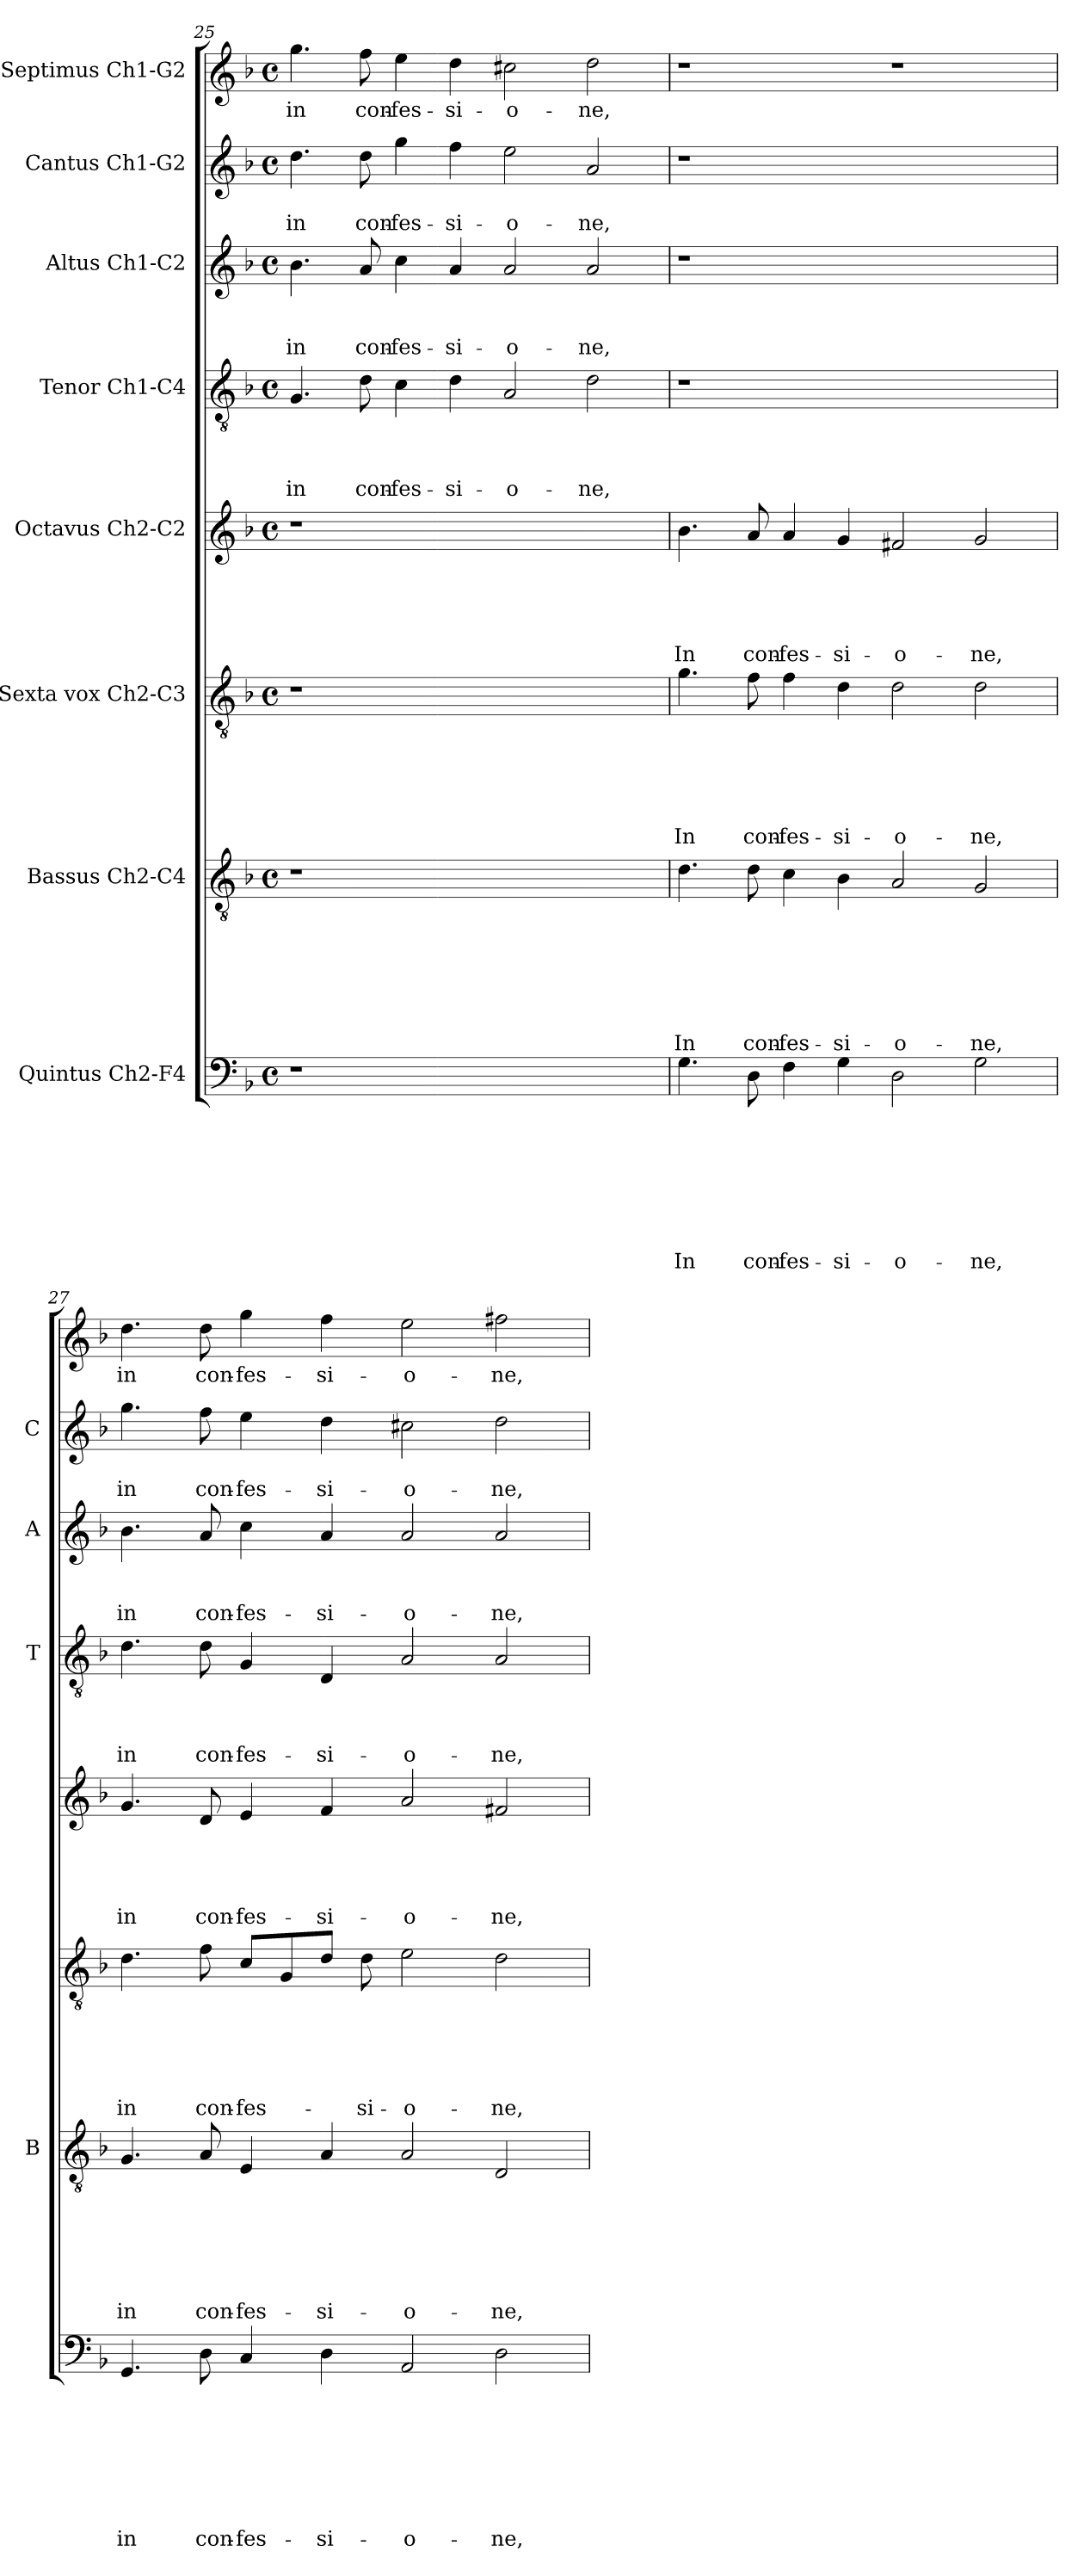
**kern	**text	**text	**text	**text	**text	**text	**text	**text	**kern	**text	**text	**text	**text	**text	**text	**text	**kern	**text	**text	**text	**text	**text	**text	**kern	**text	**text	**text	**text	**text	**kern	**text	**text	**text	**text	**kern	**text	**text	**text	**kern	**text	**text	**kern	**text
*part8	*part8	*part8	*part8	*part8	*part8	*part8	*part8	*part8	*part7	*part7	*part7	*part7	*part7	*part7	*part7	*part7	*part6	*part6	*part6	*part6	*part6	*part6	*part6	*part5	*part5	*part5	*part5	*part5	*part5	*part4	*part4	*part4	*part4	*part4	*part3	*part3	*part3	*part3	*part2	*part2	*part2	*part1	*part1
*staff8	*staff8	*staff8	*staff8	*staff8	*staff8	*staff8	*staff8	*staff8	*staff7	*staff7	*staff7	*staff7	*staff7	*staff7	*staff7	*staff7	*staff6	*staff6	*staff6	*staff6	*staff6	*staff6	*staff6	*staff5	*staff5	*staff5	*staff5	*staff5	*staff5	*staff4	*staff4	*staff4	*staff4	*staff4	*staff3	*staff3	*staff3	*staff3	*staff2	*staff2	*staff2	*staff1	*staff1
*I"Quintus Ch2-F4	*	*	*	*	*	*	*	*	*I"Bassus Ch2-C4	*	*	*	*	*	*	*	*I"Sexta vox  Ch2-C3	*	*	*	*	*	*	*I"Octavus Ch2-C2	*	*	*	*	*	*I"Tenor Ch1-C4	*	*	*	*	*I"Altus Ch1-C2	*	*	*	*I"Cantus Ch1-G2	*	*	*I"Septimus Ch1-G2	*
*	*	*	*	*	*	*	*	*	*I'B	*	*	*	*	*	*	*	*	*	*	*	*	*	*	*	*	*	*	*	*	*I'T	*	*	*	*	*I'A	*	*	*	*I'C	*	*	*	*
*clefF4	*	*	*	*	*	*	*	*	*clefGv2	*	*	*	*	*	*	*	*clefGv2	*	*	*	*	*	*	*clefG2	*	*	*	*	*	*clefGv2	*	*	*	*	*clefG2	*	*	*	*clefG2	*	*	*clefG2	*
*k[b-]	*	*	*	*	*	*	*	*	*k[b-]	*	*	*	*	*	*	*	*k[b-]	*	*	*	*	*	*	*k[b-]	*	*	*	*	*	*k[b-]	*	*	*	*	*k[b-]	*	*	*	*k[b-]	*	*	*k[b-]	*
*F:	*	*	*	*	*	*	*	*	*F:	*	*	*	*	*	*	*	*F:	*	*	*	*	*	*	*F:	*	*	*	*	*	*F:	*	*	*	*	*F:	*	*	*	*F:	*	*	*F:	*
*M4/4	*	*	*	*	*	*	*	*	*M4/4	*	*	*	*	*	*	*	*M4/4	*	*	*	*	*	*	*M4/4	*	*	*	*	*	*M4/4	*	*	*	*	*M4/4	*	*	*	*M4/4	*	*	*M4/4	*
*met(c)	*	*	*	*	*	*	*	*	*met(c)	*	*	*	*	*	*	*	*met(c)	*	*	*	*	*	*	*met(c)	*	*	*	*	*	*met(c)	*	*	*	*	*met(c)	*	*	*	*met(c)	*	*	*met(c)	*
=25	=25	=25	=25	=25	=25	=25	=25	=25	=25	=25	=25	=25	=25	=25	=25	=25	=25	=25	=25	=25	=25	=25	=25	=25	=25	=25	=25	=25	=25	=25	=25	=25	=25	=25	=25	=25	=25	=25	=25	=25	=25	=25	=25
!	!	!	!	!	!	!	!	!	!	!	!	!	!	!	!	!	!	!	!	!	!	!	!	!	!	!	!	!	!	!	!	!	!	!LO:LY:b	!	!	!	!LO:LY:b	!	!	!LO:LY:b	!	!LO:LY:b
1r	.	.	.	.	.	.	.	.	1r	.	.	.	.	.	.	.	1r	.	.	.	.	.	.	1r	.	.	.	.	.	4.G/	.	.	.	in	4.b-\	.	.	in	4.dd\	.	in	4.gg\	in
!	!	!	!	!	!	!	!	!	!	!	!	!	!	!	!	!	!	!	!	!	!	!	!	!	!	!	!	!	!	!	!	!	!	!LO:LY:b	!	!	!	!LO:LY:b	!	!	!LO:LY:b	!	!LO:LY:b
.	.	.	.	.	.	.	.	.	.	.	.	.	.	.	.	.	.	.	.	.	.	.	.	.	.	.	.	.	.	8d\	.	.	.	con-	8a/	.	.	con-	8dd\	.	con-	8ff\	con-
!	!	!	!	!	!	!	!	!	!	!	!	!	!	!	!	!	!	!	!	!	!	!	!	!	!	!	!	!	!	!	!	!	!	!LO:LY:b	!	!	!	!LO:LY:b	!	!	!LO:LY:b	!	!LO:LY:b
.	.	.	.	.	.	.	.	.	.	.	.	.	.	.	.	.	.	.	.	.	.	.	.	.	.	.	.	.	.	4c\	.	.	.	-fes-	4cc\	.	.	-fes-	4gg\	.	-fes-	4ee\	-fes-
!	!	!	!	!	!	!	!	!	!	!	!	!	!	!	!	!	!	!	!	!	!	!	!	!	!	!	!	!	!	!	!	!	!	!LO:LY:b	!	!	!	!LO:LY:b	!	!	!LO:LY:b	!	!LO:LY:b
.	.	.	.	.	.	.	.	.	.	.	.	.	.	.	.	.	.	.	.	.	.	.	.	.	.	.	.	.	.	4d\	.	.	.	-si-	4a/	.	.	-si-	4ff\	.	-si-	4dd\	-si-
!	!	!	!	!	!	!	!	!	!	!	!	!	!	!	!	!	!	!	!	!	!	!	!	!	!	!	!	!	!	!	!	!	!	!LO:LY:b	!	!	!	!LO:LY:b	!	!	!LO:LY:b	!	!LO:LY:b
1ryy	.	.	.	.	.	.	.	.	1ryy	.	.	.	.	.	.	.	1ryy	.	.	.	.	.	.	1ryy	.	.	.	.	.	2A/	.	.	.	-o-	2a/	.	.	-o-	2ee\	.	-o-	2cc#X\	-o-
!	!	!	!	!	!	!	!	!	!	!	!	!	!	!	!	!	!	!	!	!	!	!	!	!	!	!	!	!	!	!	!	!	!	!LO:LY:b	!	!	!	!LO:LY:b	!	!	!LO:LY:b	!	!LO:LY:b
.	.	.	.	.	.	.	.	.	.	.	.	.	.	.	.	.	.	.	.	.	.	.	.	.	.	.	.	.	.	2d\	.	.	.	-ne,	2a/	.	.	-ne,	2a/	.	-ne,	2dd\	-ne,
!!LO:PB:g=z
=26	=26	=26	=26	=26	=26	=26	=26	=26	=26	=26	=26	=26	=26	=26	=26	=26	=26	=26	=26	=26	=26	=26	=26	=26	=26	=26	=26	=26	=26	=26	=26	=26	=26	=26	=26	=26	=26	=26	=26	=26	=26	=26	=26
!	!	!	!	!	!	!	!	!LO:LY:b	!	!	!	!	!	!	!	!LO:LY:b	!	!	!	!	!	!	!LO:LY:b	!	!	!	!	!	!LO:LY:b	!	!	!	!	!	!	!	!	!	!	!	!	!	!
4.G\	.	.	.	.	.	.	.	In	4.d\	.	.	.	.	.	.	In	4.g\	.	.	.	.	.	In	4.b-\	.	.	.	.	In	1r	.	.	.	.	1r	.	.	.	1r	.	.	1r	.
!	!	!	!	!	!	!	!	!LO:LY:b	!	!	!	!	!	!	!	!LO:LY:b	!	!	!	!	!	!	!LO:LY:b	!	!	!	!	!	!LO:LY:b	!	!	!	!	!	!	!	!	!	!	!	!	!	!
8D\	.	.	.	.	.	.	.	con-	8d\	.	.	.	.	.	.	con-	8f\	.	.	.	.	.	con-	8a/	.	.	.	.	con-	.	.	.	.	.	.	.	.	.	.	.	.	.	.
!	!	!	!	!	!	!	!	!LO:LY:b	!	!	!	!	!	!	!	!LO:LY:b	!	!	!	!	!	!	!LO:LY:b	!	!	!	!	!	!LO:LY:b	!	!	!	!	!	!	!	!	!	!	!	!	!	!
4F\	.	.	.	.	.	.	.	-fes-	4c\	.	.	.	.	.	.	-fes-	4f\	.	.	.	.	.	-fes-	4a/	.	.	.	.	-fes-	.	.	.	.	.	.	.	.	.	.	.	.	.	.
!	!	!	!	!	!	!	!	!LO:LY:b	!	!	!	!	!	!	!	!LO:LY:b	!	!	!	!	!	!	!LO:LY:b	!	!	!	!	!	!LO:LY:b	!	!	!	!	!	!	!	!	!	!	!	!	!	!
4G\	.	.	.	.	.	.	.	-si-	4B-\	.	.	.	.	.	.	-si-	4d\	.	.	.	.	.	-si-	4g/	.	.	.	.	-si-	.	.	.	.	.	.	.	.	.	.	.	.	.	.
!	!	!	!	!	!	!	!	!LO:LY:b	!	!	!	!	!	!	!	!LO:LY:b	!	!	!	!	!	!	!LO:LY:b	!	!	!	!	!	!LO:LY:b	!	!	!	!	!	!	!	!	!	!	!	!	!	!
2D\	.	.	.	.	.	.	.	-o-	2A/	.	.	.	.	.	.	-o-	2d\	.	.	.	.	.	-o-	2f#X/	.	.	.	.	-o-	1ryy	.	.	.	.	1ryy	.	.	.	1ryy	.	.	1r	.
!	!	!	!	!	!	!	!	!LO:LY:b	!	!	!	!	!	!	!	!LO:LY:b	!	!	!	!	!	!	!LO:LY:b	!	!	!	!	!	!LO:LY:b	!	!	!	!	!	!	!	!	!	!	!	!	!	!
2G\	.	.	.	.	.	.	.	-ne,	2G/	.	.	.	.	.	.	-ne,	2d\	.	.	.	.	.	-ne,	2g/	.	.	.	.	-ne,	.	.	.	.	.	.	.	.	.	.	.	.	.	.
=27	=27	=27	=27	=27	=27	=27	=27	=27	=27	=27	=27	=27	=27	=27	=27	=27	=27	=27	=27	=27	=27	=27	=27	=27	=27	=27	=27	=27	=27	=27	=27	=27	=27	=27	=27	=27	=27	=27	=27	=27	=27	=27	=27
!	!	!	!	!	!	!	!	!LO:LY:b	!	!	!	!	!	!	!	!LO:LY:b	!	!	!	!	!	!	!LO:LY:b	!	!	!	!	!	!LO:LY:b	!	!	!	!	!LO:LY:b	!	!	!	!LO:LY:b	!	!	!LO:LY:b	!	!LO:LY:b
4.GG/	.	.	.	.	.	.	.	in	4.G/	.	.	.	.	.	.	in	4.d\	.	.	.	.	.	in	4.g/	.	.	.	.	in	4.d\	.	.	.	in	4.b-\	.	.	in	4.gg\	.	in	4.dd\	in
!	!	!	!	!	!	!	!	!LO:LY:b	!	!	!	!	!	!	!	!LO:LY:b	!	!	!	!	!	!	!LO:LY:b	!	!	!	!	!	!LO:LY:b	!	!	!	!	!LO:LY:b	!	!	!	!LO:LY:b	!	!	!LO:LY:b	!	!LO:LY:b
8D\	.	.	.	.	.	.	.	con-	8A/	.	.	.	.	.	.	con-	8f\	.	.	.	.	.	con-	8d/	.	.	.	.	con-	8d\	.	.	.	con-	8a/	.	.	con-	8ff\	.	con-	8dd\	con-
!	!	!	!	!	!	!	!	!LO:LY:b	!	!	!	!	!	!	!	!LO:LY:b	!	!	!	!	!	!	!LO:LY:b	!	!	!	!	!	!LO:LY:b	!	!	!	!	!LO:LY:b	!	!	!	!LO:LY:b	!	!	!LO:LY:b	!	!LO:LY:b
4C/	.	.	.	.	.	.	.	-fes-	4E/	.	.	.	.	.	.	-fes-	8c/L	.	.	.	.	.	-fes-	4e/	.	.	.	.	-fes-	4G/	.	.	.	-fes-	4cc\	.	.	-fes-	4ee\	.	-fes-	4gg\	-fes-
.	.	.	.	.	.	.	.	.	.	.	.	.	.	.	.	.	8G/	.	.	.	.	.	.	.	.	.	.	.	.	.	.	.	.	.	.	.	.	.	.	.	.	.	.
!	!	!	!	!	!	!	!	!LO:LY:b	!	!	!	!	!	!	!	!LO:LY:b	!	!	!	!	!	!	!	!	!	!	!	!	!LO:LY:b	!	!	!	!	!LO:LY:b	!	!	!	!LO:LY:b	!	!	!LO:LY:b	!	!LO:LY:b
4D\	.	.	.	.	.	.	.	-si-	4A/	.	.	.	.	.	.	-si-	8d/J	.	.	.	.	.	.	4f/	.	.	.	.	-si-	4D/	.	.	.	-si-	4a/	.	.	-si-	4dd\	.	-si-	4ff\	-si-
!	!	!	!	!	!	!	!	!	!	!	!	!	!	!	!	!	!	!	!	!	!	!	!LO:LY:b	!	!	!	!	!	!	!	!	!	!	!	!	!	!	!	!	!	!	!	!
.	.	.	.	.	.	.	.	.	.	.	.	.	.	.	.	.	8d\	.	.	.	.	.	-si-	.	.	.	.	.	.	.	.	.	.	.	.	.	.	.	.	.	.	.	.
!	!	!	!	!	!	!	!	!LO:LY:b	!	!	!	!	!	!	!	!LO:LY:b	!	!	!	!	!	!	!LO:LY:b	!	!	!	!	!	!LO:LY:b	!	!	!	!	!LO:LY:b	!	!	!	!LO:LY:b	!	!	!LO:LY:b	!	!LO:LY:b
2AA/	.	.	.	.	.	.	.	-o-	2A/	.	.	.	.	.	.	-o-	2e\	.	.	.	.	.	-o-	2a/	.	.	.	.	-o-	2A/	.	.	.	-o-	2a/	.	.	-o-	2cc#X\	.	-o-	2ee\	-o-
!	!	!	!	!	!	!	!	!LO:LY:b	!	!	!	!	!	!	!	!LO:LY:b	!	!	!	!	!	!	!LO:LY:b	!	!	!	!	!	!LO:LY:b	!	!	!	!	!LO:LY:b	!	!	!	!LO:LY:b	!	!	!LO:LY:b	!	!LO:LY:b
2D\	.	.	.	.	.	.	.	-ne,	2D/	.	.	.	.	.	.	-ne,	2d\	.	.	.	.	.	-ne,	2f#X/	.	.	.	.	-ne,	2A/	.	.	.	-ne,	2a/	.	.	-ne,	2dd\	.	-ne,	2ff#X\	-ne,
=	=	=	=	=	=	=	=	=	=	=	=	=	=	=	=	=	=	=	=	=	=	=	=	=	=	=	=	=	=	=	=	=	=	=	=	=	=	=	=	=	=	=	=
*-	*-	*-	*-	*-	*-	*-	*-	*-	*-	*-	*-	*-	*-	*-	*-	*-	*-	*-	*-	*-	*-	*-	*-	*-	*-	*-	*-	*-	*-	*-	*-	*-	*-	*-	*-	*-	*-	*-	*-	*-	*-	*-	*-
